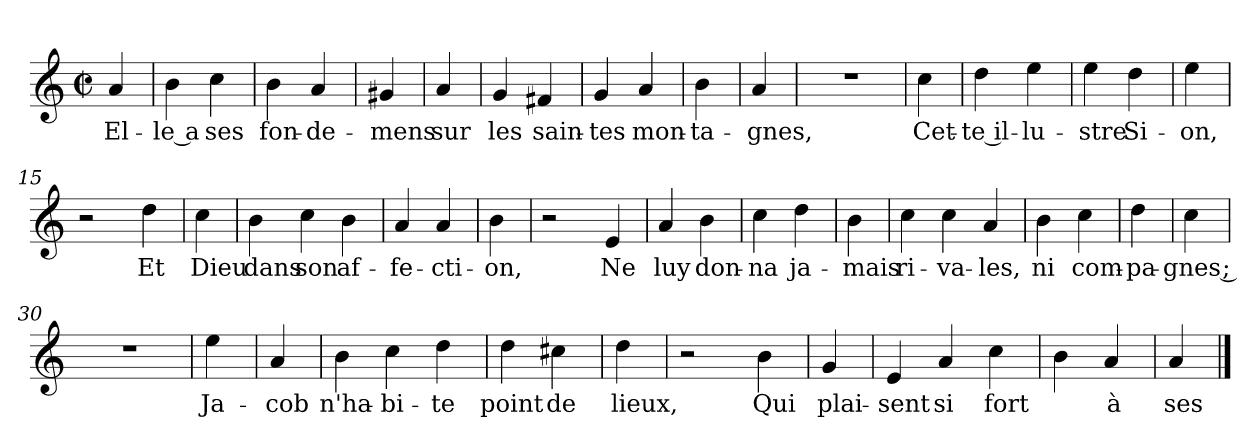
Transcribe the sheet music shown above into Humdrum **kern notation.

**kern	**text
*part1	*part1
*staff1	*staff1
*clefG2	*
*k[]	*
*C:	*
*M2/2	*
*met(c|)	*
=1	=1
4a	El-
=2	=2
4b	-le a
4cc	ses
=3	=3
4b	fon-
4a	-de-
=4	=4
4g#X	-mens
=5	=5
4a	sur
=6	=6
4g	les
4f#X	sain-
=7	=7
4g	-tes
4a	mon-
=8	=8
4b	-ta-
=9	=9
4a	-gnes,
=10	=10
1r	.
=11	=11
4cc	Cet-
=12	=12
4dd	-te il-
4ee	-lu-
=13	=13
4ee	-stre
4dd	Si-
=14	=14
4ee	-on,
=15	=15
2r	.
4dd	Et
=16	=16
4cc	Dieu
=17	=17
4b	dans
4cc	son
4b	af-
=19	=19
4a	-fe-
4a	-cti-
=20	=20
4b	-on,
=21	=21
2r	.
4e	Ne
=22	=22
4a	luy
4b	don-
=23	=23
4cc	-na
4dd	ja-
=24	=24
4b	-mais
=25	=25
4cc	ri-
4cc	-va-
4a	-les,
=27	=27
4b	ni
4cc	com-
=28	=28
4dd	-pa-
=29	=29
4cc	-gnes ;
=30	=30
1r	.
=31	=31
4ee	Ja-
=32	=32
4a	-cob
=33	=33
4b	n'ha-
4cc	-bi-
4dd	-te
=35	=35
4dd	point
4cc#X	de
=36	=36
4dd	lieux,
=37	=37
2r	.
4b	Qui
=38	=38
4g	plai-
=39	=39
4e	-sent
4a	si
4cc	fort-
=41	=41
4b	-
4a	à
=42	=42
4a	ses
==	==
*-	*-
